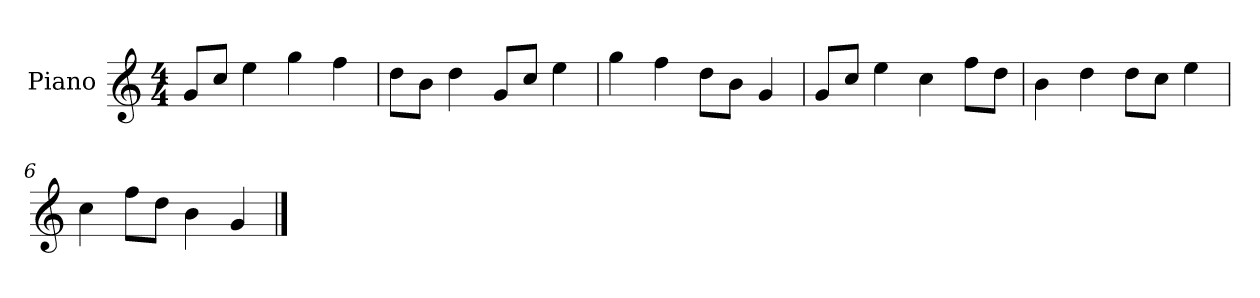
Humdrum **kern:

**kern
*part1
*staff1
*I"Piano
*I'P-no
*clefG2
*k[]
*M4/4
*MM90
=1
8g/L
8cc/J
4ee\
4gg\
4ff\
=2
8dd\L
8b\J
4dd\
8g/L
8cc/J
4ee\
=3
4gg\
4ff\
8dd\L
8b\J
4g/
=4
8g/L
8cc/J
4ee\
4cc\
8ff\L
8dd\J
=5
4b\
4dd\
8dd\L
8cc\J
4ee\
=6
4cc\
8ff\L
8dd\J
4b\
4g/
==
*-
